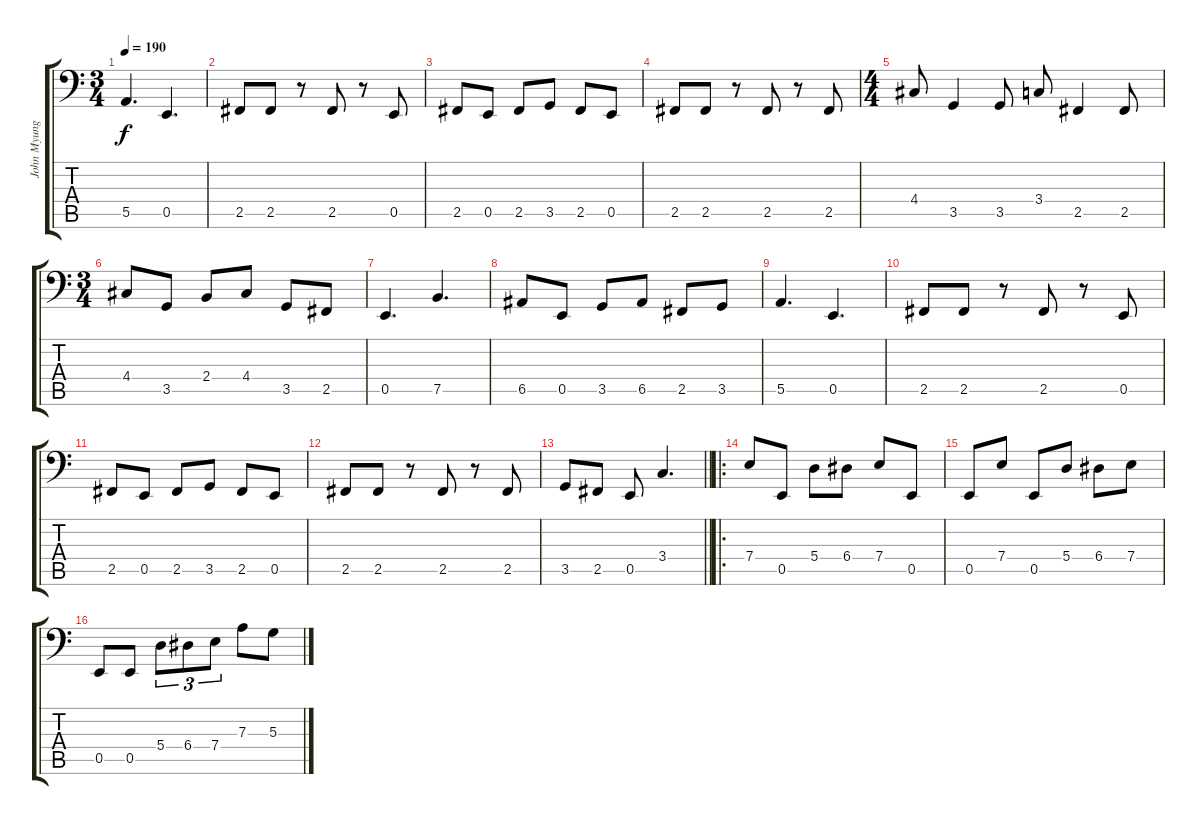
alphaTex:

\track ("John Myung - Bass" "John Myung") {instrument electricbassfinger}
\staff {score tabs}
\tuning (C3 G2 D2 A1 E1 B0) {hide}
\ts (3 4)
\tempo 190
\clef f4
\ks c
5.5.4{d dy f} 0.5.4{d} |
2.5.8 2.5.8 r.8 2.5.8 r.8 0.5.8 |
2.5.8 0.5.8 2.5.8 3.5.8 2.5.8 0.5.8 |
2.5.8 2.5.8 r.8 2.5.8 r.8 2.5.8 |
\ts (4 4)
4.4.8 3.5.4 3.5.8 3.4.8 2.5.4 2.5.8 |
\ts (3 4)
4.4.8 3.5.8 2.4.8 4.4.8 3.5.8 2.5.8 |
0.5.4{d} 7.5.4{d} |
6.5.8 0.5.8 3.5.8 6.5.8 2.5.8 3.5.8 |
5.5.4{d} 0.5.4{d} |
2.5.8 2.5.8 r.8 2.5.8 r.8 0.5.8 |
2.5.8 0.5.8 2.5.8 3.5.8 2.5.8 0.5.8 |
2.5.8 2.5.8 r.8 2.5.8 r.8 2.5.8 |
\barLineRight lightlight
3.5.8 2.5.8 0.5.8 3.4.4{d} |
\ro
7.4.8 0.5.8 5.4.8 6.4.8 7.4.8 0.5.8 |
0.5.8 7.4.8 0.5.8 5.4.8 6.4.8 7.4.8 |
0.5.8 0.5.8 5.4.8{tu (3 2)} 6.4.8{tu (3 2)} 7.4.8{tu (3 2)} 7.3.8 5.3.8
